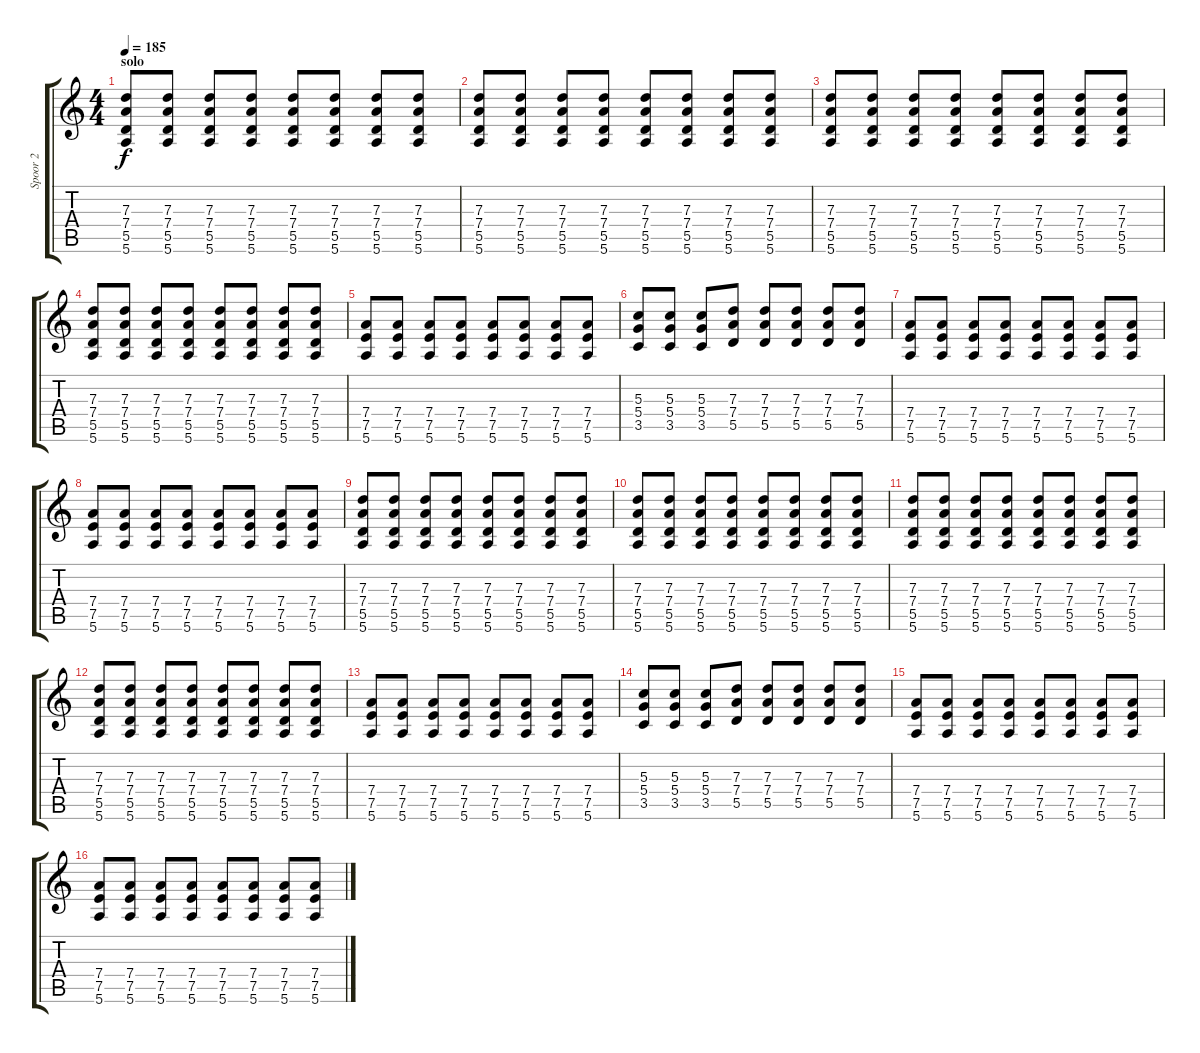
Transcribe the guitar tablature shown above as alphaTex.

\track ("Spoor 2" "Spoor 2") {instrument overdrivenguitar}
\staff {score tabs}
\tuning (E4 B3 G3 D3 A2 E2) {hide}
\ts (4 4)
\section ("" "solo")
\tempo 185
\clef g2
\ks c
(7.3 7.4 5.5 5.6).8{dy f} (7.3 7.4 5.5 5.6).8 (7.3 7.4 5.5 5.6).8 (7.3 7.4 5.5 5.6).8 (7.3 7.4 5.5 5.6).8 (7.3 7.4 5.5 5.6).8 (7.3 7.4 5.5 5.6).8 (7.3 7.4 5.5 5.6).8 |
(7.3 7.4 5.5 5.6).8 (7.3 7.4 5.5 5.6).8 (7.3 7.4 5.5 5.6).8 (7.3 7.4 5.5 5.6).8 (7.3 7.4 5.5 5.6).8 (7.3 7.4 5.5 5.6).8 (7.3 7.4 5.5 5.6).8 (7.3 7.4 5.5 5.6).8 |
(7.3 7.4 5.5 5.6).8 (7.3 7.4 5.5 5.6).8 (7.3 7.4 5.5 5.6).8 (7.3 7.4 5.5 5.6).8 (7.3 7.4 5.5 5.6).8 (7.3 7.4 5.5 5.6).8 (7.3 7.4 5.5 5.6).8 (7.3 7.4 5.5 5.6).8 |
(7.3 7.4 5.5 5.6).8 (7.3 7.4 5.5 5.6).8 (7.3 7.4 5.5 5.6).8 (7.3 7.4 5.5 5.6).8 (7.3 7.4 5.5 5.6).8 (7.3 7.4 5.5 5.6).8 (7.3 7.4 5.5 5.6).8 (7.3 7.4 5.5 5.6).8 |
(7.4 7.5 5.6).8 (7.4 7.5 5.6).8 (7.4 7.5 5.6).8 (7.4 7.5 5.6).8 (7.4 7.5 5.6).8 (7.4 7.5 5.6).8 (7.4 7.5 5.6).8 (7.4 7.5 5.6).8 |
(5.3 5.4 3.5).8 (5.3 5.4 3.5).8 (5.3 5.4 3.5).8 (7.3 7.4 5.5).8 (7.3 7.4 5.5).8 (7.3 7.4 5.5).8 (7.3 7.4 5.5).8 (7.3 7.4 5.5).8 |
(7.4 7.5 5.6).8 (7.4 7.5 5.6).8 (7.4 7.5 5.6).8 (7.4 7.5 5.6).8 (7.4 7.5 5.6).8 (7.4 7.5 5.6).8 (7.4 7.5 5.6).8 (7.4 7.5 5.6).8 |
(7.4 7.5 5.6).8 (7.4 7.5 5.6).8 (7.4 7.5 5.6).8 (7.4 7.5 5.6).8 (7.4 7.5 5.6).8 (7.4 7.5 5.6).8 (7.4 7.5 5.6).8 (7.4 7.5 5.6).8 |
(7.3 7.4 5.5 5.6).8 (7.3 7.4 5.5 5.6).8 (7.3 7.4 5.5 5.6).8 (7.3 7.4 5.5 5.6).8 (7.3 7.4 5.5 5.6).8 (7.3 7.4 5.5 5.6).8 (7.3 7.4 5.5 5.6).8 (7.3 7.4 5.5 5.6).8 |
(7.3 7.4 5.5 5.6).8 (7.3 7.4 5.5 5.6).8 (7.3 7.4 5.5 5.6).8 (7.3 7.4 5.5 5.6).8 (7.3 7.4 5.5 5.6).8 (7.3 7.4 5.5 5.6).8 (7.3 7.4 5.5 5.6).8 (7.3 7.4 5.5 5.6).8 |
(7.3 7.4 5.5 5.6).8 (7.3 7.4 5.5 5.6).8 (7.3 7.4 5.5 5.6).8 (7.3 7.4 5.5 5.6).8 (7.3 7.4 5.5 5.6).8 (7.3 7.4 5.5 5.6).8 (7.3 7.4 5.5 5.6).8 (7.3 7.4 5.5 5.6).8 |
(7.3 7.4 5.5 5.6).8 (7.3 7.4 5.5 5.6).8 (7.3 7.4 5.5 5.6).8 (7.3 7.4 5.5 5.6).8 (7.3 7.4 5.5 5.6).8 (7.3 7.4 5.5 5.6).8 (7.3 7.4 5.5 5.6).8 (7.3 7.4 5.5 5.6).8 |
(7.4 7.5 5.6).8 (7.4 7.5 5.6).8 (7.4 7.5 5.6).8 (7.4 7.5 5.6).8 (7.4 7.5 5.6).8 (7.4 7.5 5.6).8 (7.4 7.5 5.6).8 (7.4 7.5 5.6).8 |
(5.3 5.4 3.5).8 (5.3 5.4 3.5).8 (5.3 5.4 3.5).8 (7.3 7.4 5.5).8 (7.3 7.4 5.5).8 (7.3 7.4 5.5).8 (7.3 7.4 5.5).8 (7.3 7.4 5.5).8 |
(7.4 7.5 5.6).8 (7.4 7.5 5.6).8 (7.4 7.5 5.6).8 (7.4 7.5 5.6).8 (7.4 7.5 5.6).8 (7.4 7.5 5.6).8 (7.4 7.5 5.6).8 (7.4 7.5 5.6).8 |
(7.4 7.5 5.6).8 (7.4 7.5 5.6).8 (7.4 7.5 5.6).8 (7.4 7.5 5.6).8 (7.4 7.5 5.6).8 (7.4 7.5 5.6).8 (7.4 7.5 5.6).8 (7.4 7.5 5.6).8
